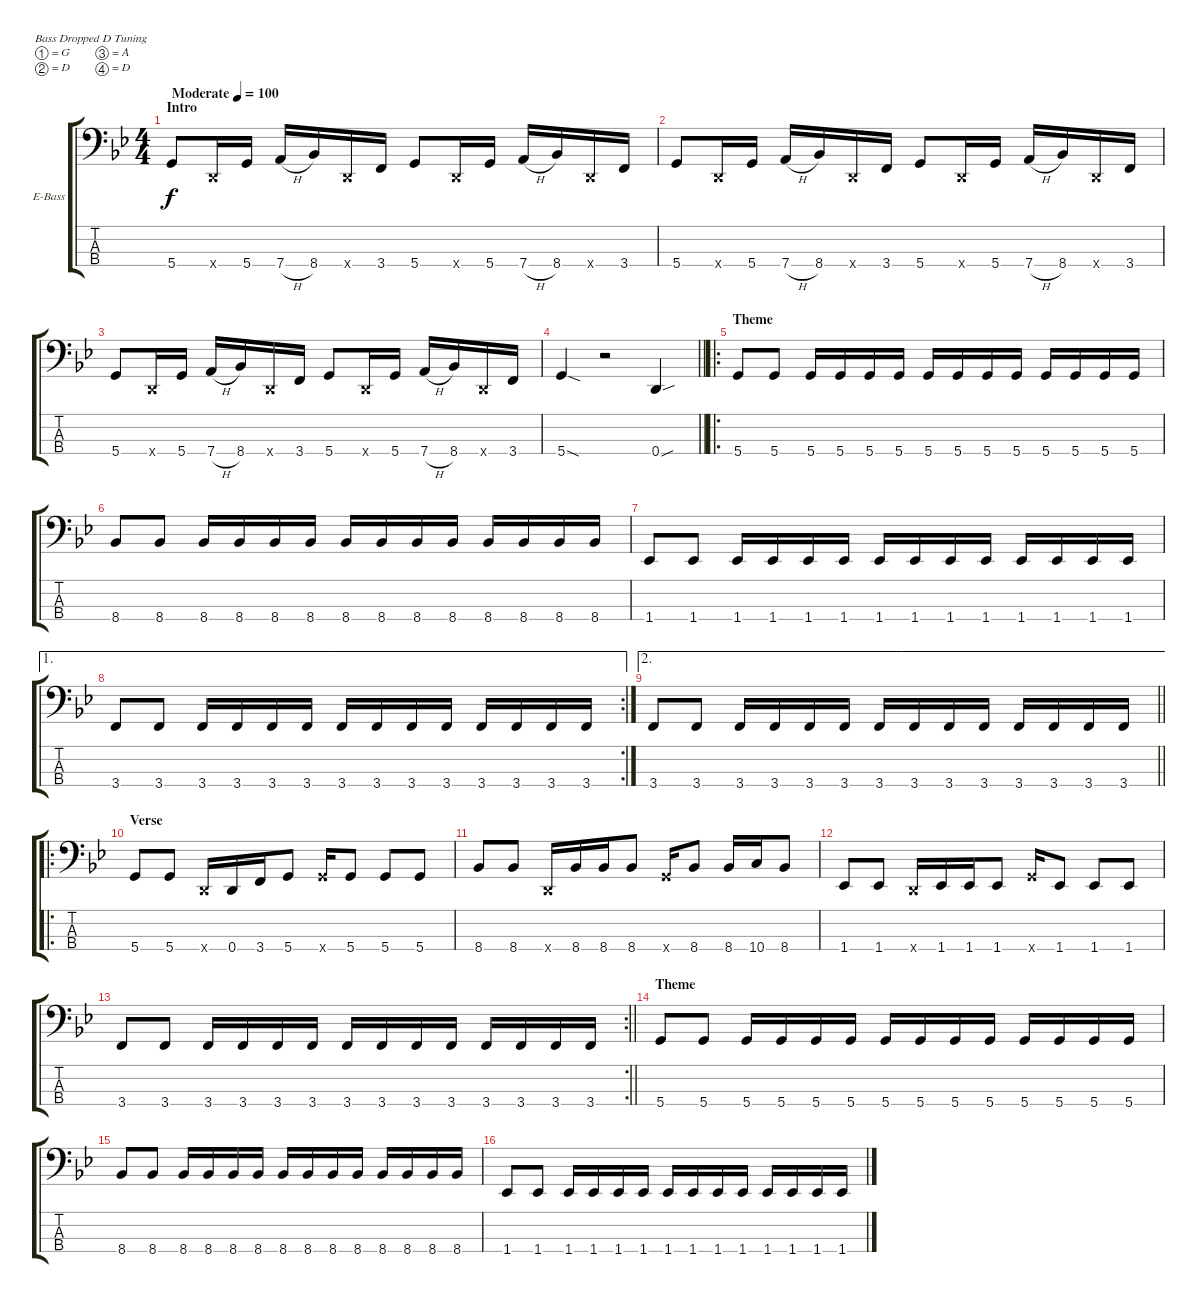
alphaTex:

\bracketExtendMode groupsimilarinstruments
\firstSystemTrackNameOrientation horizontal
\otherSystemsTrackNameOrientation horizontal
\track ("Track 4" "E-Bass") {instrument electricbassfinger}
\staff {score tabs}
\tuning (G2 D2 A1 D1)
\ts (4 4)
\beaming (8 2 2 2 2)
\section ("" "Intro")
\tempo (100 "Moderate")
\clef f4
\ks gminor
5.4.8{dy f instrument electricbassfinger} 0.4{x}.16 5.4.16 7.4{h}.16 8.4.16 0.4{x}.16 3.4.16 5.4.8 0.4{x}.16 5.4.16 7.4{h}.16 8.4.16 0.4{x}.16 3.4.16 |
5.4.8 0.4{x}.16 5.4.16 7.4{h}.16 8.4.16 0.4{x}.16 3.4.16 5.4.8 0.4{x}.16 5.4.16 7.4{h}.16 8.4.16 0.4{x}.16 3.4.16 |
5.4.8 0.4{x}.16 5.4.16 7.4{h}.16 8.4.16 0.4{x}.16 3.4.16 5.4.8 0.4{x}.16 5.4.16 7.4{h}.16 8.4.16 0.4{x}.16 3.4.16 |
\barLineRight lightlight
5.4{sod}.4 r.2 0.4{sou}.4 |
\ro
\section ("" "Theme")
5.4.8 5.4.8 5.4.16 5.4.16 5.4.16 5.4.16 5.4.16 5.4.16 5.4.16 5.4.16 5.4.16 5.4.16 5.4.16 5.4.16 |
8.4.8 8.4.8 8.4.16 8.4.16 8.4.16 8.4.16 8.4.16 8.4.16 8.4.16 8.4.16 8.4.16 8.4.16 8.4.16 8.4.16 |
1.4.8 1.4.8 1.4.16 1.4.16 1.4.16 1.4.16 1.4.16 1.4.16 1.4.16 1.4.16 1.4.16 1.4.16 1.4.16 1.4.16 |
\ae 1
\rc 2
3.4.8 3.4.8 3.4.16 3.4.16 3.4.16 3.4.16 3.4.16 3.4.16 3.4.16 3.4.16 3.4.16 3.4.16 3.4.16 3.4.16 |
\ae 2
\barLineRight lightlight
3.4.8 3.4.8 3.4.16 3.4.16 3.4.16 3.4.16 3.4.16 3.4.16 3.4.16 3.4.16 3.4.16 3.4.16 3.4.16 3.4.16 |
\ro
\section ("" "Verse")
5.4.8 5.4.8 0.4{x}.16 0.4.16 3.4.16 5.4.8 5.4{x}.16 5.4.8 5.4.8 5.4.8 |
8.4.8 8.4.8 0.4{x}.16 8.4.16 8.4.16 8.4.8 5.4{x}.16 8.4.8 8.4.16 10.4.16 8.4.8 |
1.4.8 1.4.8 0.4{x}.16 1.4.16 1.4.16 1.4.8 5.4{x}.16 1.4.8 1.4.8 1.4.8 |
\rc 2
\barLineRight lightlight
3.4.8 3.4.8 3.4.16 3.4.16 3.4.16 3.4.16 3.4.16 3.4.16 3.4.16 3.4.16 3.4.16 3.4.16 3.4.16 3.4.16 |
\section ("" "Theme")
5.4.8 5.4.8 5.4.16 5.4.16 5.4.16 5.4.16 5.4.16 5.4.16 5.4.16 5.4.16 5.4.16 5.4.16 5.4.16 5.4.16 |
8.4.8 8.4.8 8.4.16 8.4.16 8.4.16 8.4.16 8.4.16 8.4.16 8.4.16 8.4.16 8.4.16 8.4.16 8.4.16 8.4.16 |
1.4.8 1.4.8 1.4.16 1.4.16 1.4.16 1.4.16 1.4.16 1.4.16 1.4.16 1.4.16 1.4.16 1.4.16 1.4.16 1.4.16
